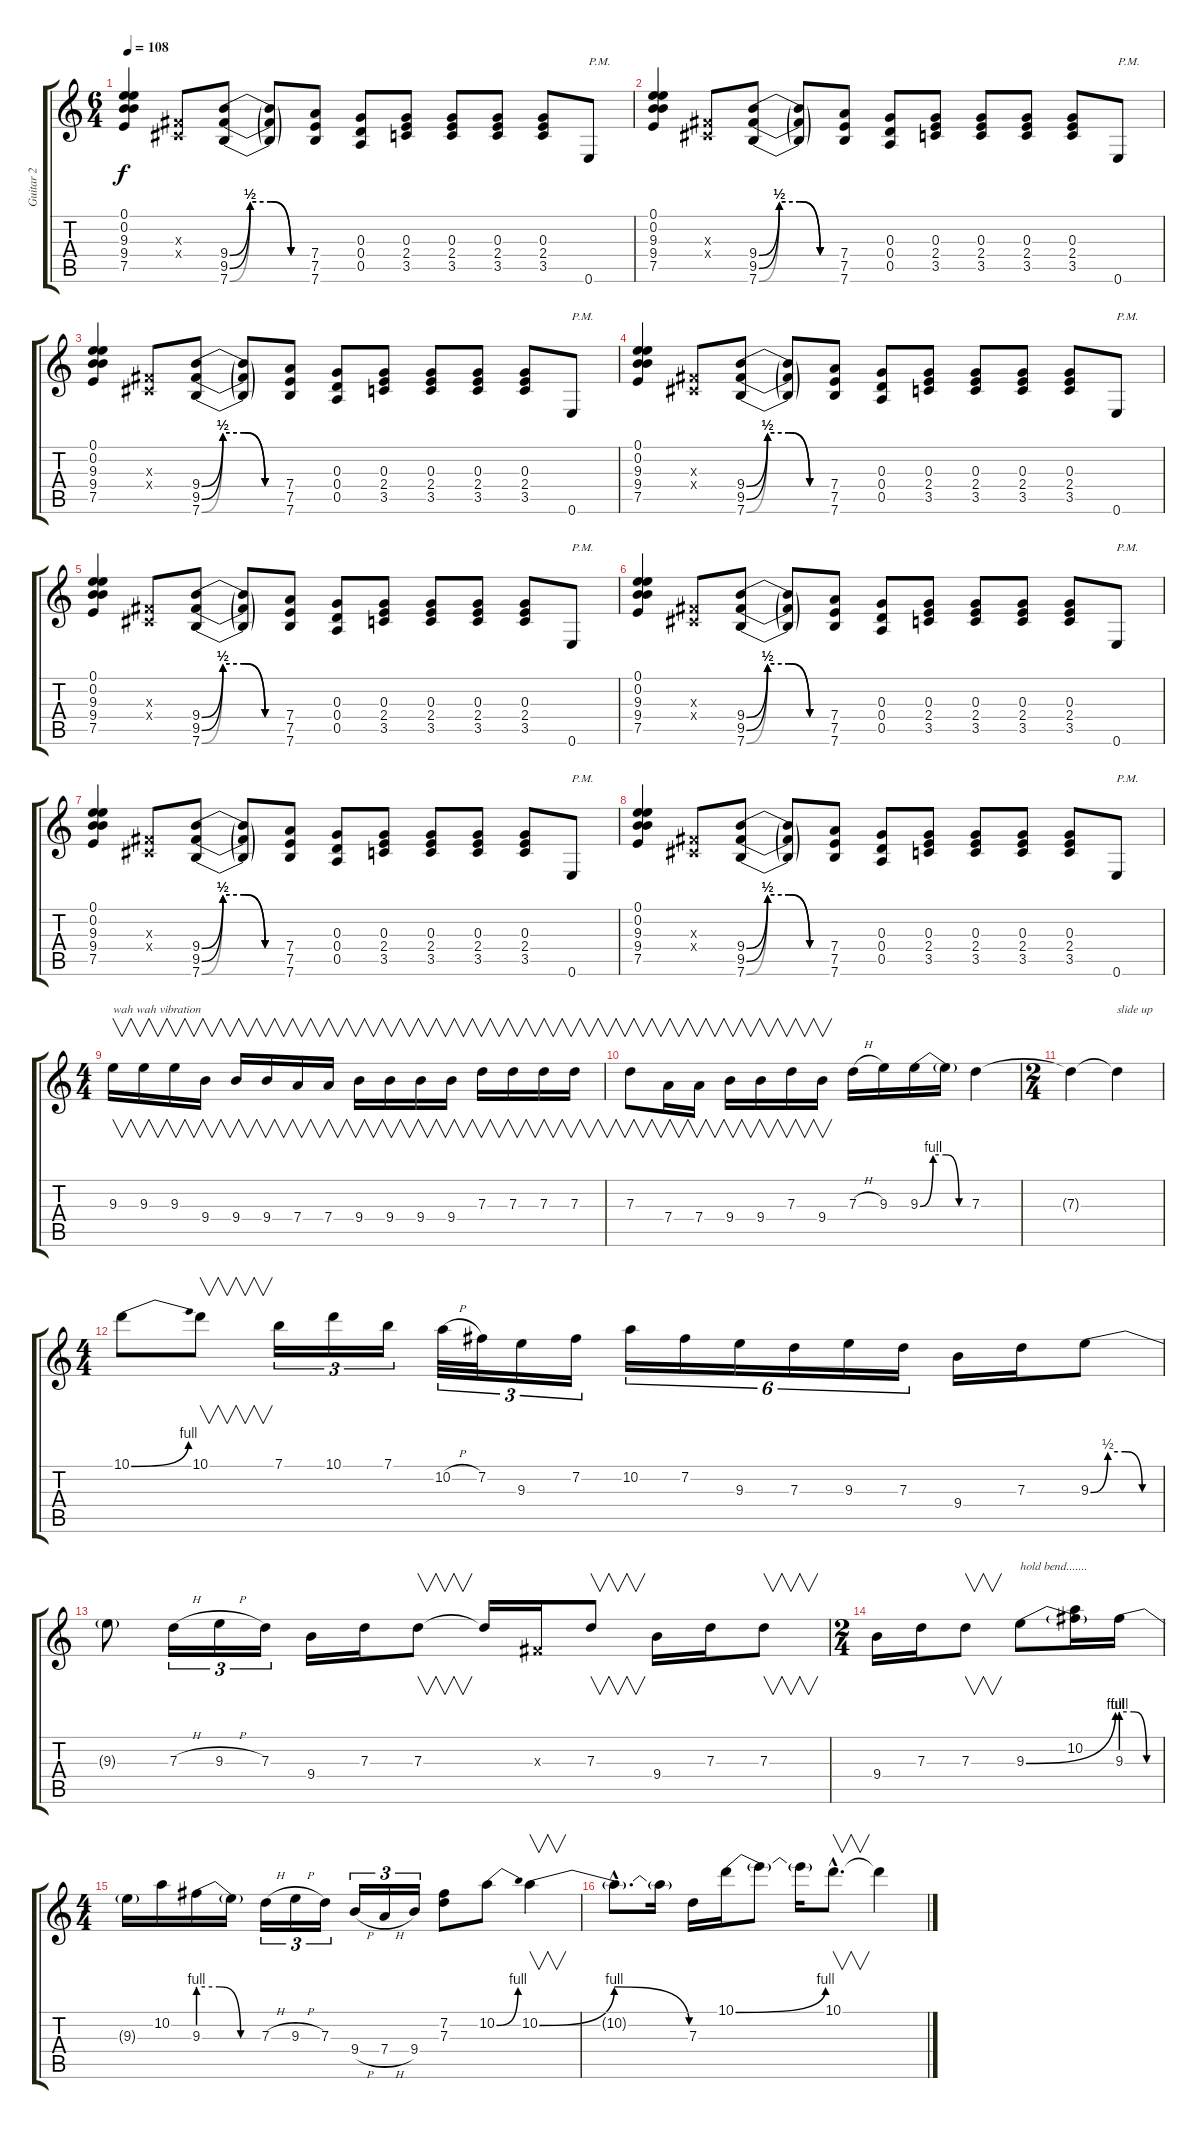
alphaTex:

\track ("Guitar 2" "Guitar 2") {instrument distortionguitar}
\staff {score tabs}
\tuning (E4 B3 G3 D3 A2 E2) {hide}
\ts (6 4)
\tempo 108
\clef g2
\ks c
(0.1 0.2 9.3 9.4 7.5).4{dy f} (-1.3{x} -1.4{x}).8 (9.4{be (custom 0 0 15 2 30 2 45 0 60 0)} 9.5{be (custom 0 0 15 2 30 2 45 0 60 0)} 7.6{be (custom 0 0 15 2 30 2 45 0 60 0)}).8 (9.4{t} 9.5{t} 7.6{t}).8 (7.4 7.5 7.6).8 (0.3 0.4 0.5).8 (0.3 2.4 3.5).8 (0.3 2.4 3.5).8 (0.3 2.4 3.5).8 (0.3 2.4 3.5).8 0.6.8{txt "P.M."} |
(0.1 0.2 9.3 9.4 7.5).4 (-1.3{x} -1.4{x}).8 (9.4{be (custom 0 0 15 2 30 2 45 0 60 0)} 9.5{be (custom 0 0 15 2 30 2 45 0 60 0)} 7.6{be (custom 0 0 15 2 30 2 45 0 60 0)}).8 (9.4{t} 9.5{t} 7.6{t}).8 (7.4 7.5 7.6).8 (0.3 0.4 0.5).8 (0.3 2.4 3.5).8 (0.3 2.4 3.5).8 (0.3 2.4 3.5).8 (0.3 2.4 3.5).8 0.6.8{txt "P.M."} |
(0.1 0.2 9.3 9.4 7.5).4 (-1.3{x} -1.4{x}).8 (9.4{be (custom 0 0 15 2 30 2 45 0 60 0)} 9.5{be (custom 0 0 15 2 30 2 45 0 60 0)} 7.6{be (custom 0 0 15 2 30 2 45 0 60 0)}).8 (9.4{t} 9.5{t} 7.6{t}).8 (7.4 7.5 7.6).8 (0.3 0.4 0.5).8 (0.3 2.4 3.5).8 (0.3 2.4 3.5).8 (0.3 2.4 3.5).8 (0.3 2.4 3.5).8 0.6.8{txt "P.M."} |
(0.1 0.2 9.3 9.4 7.5).4 (-1.3{x} -1.4{x}).8 (9.4{be (custom 0 0 15 2 30 2 45 0 60 0)} 9.5{be (custom 0 0 15 2 30 2 45 0 60 0)} 7.6{be (custom 0 0 15 2 30 2 45 0 60 0)}).8 (9.4{t} 9.5{t} 7.6{t}).8 (7.4 7.5 7.6).8 (0.3 0.4 0.5).8 (0.3 2.4 3.5).8 (0.3 2.4 3.5).8 (0.3 2.4 3.5).8 (0.3 2.4 3.5).8 0.6.8{txt "P.M."} |
(0.1 0.2 9.3 9.4 7.5).4 (-1.3{x} -1.4{x}).8 (9.4{be (custom 0 0 15 2 30 2 45 0 60 0)} 9.5{be (custom 0 0 15 2 30 2 45 0 60 0)} 7.6{be (custom 0 0 15 2 30 2 45 0 60 0)}).8 (9.4{t} 9.5{t} 7.6{t}).8 (7.4 7.5 7.6).8 (0.3 0.4 0.5).8 (0.3 2.4 3.5).8 (0.3 2.4 3.5).8 (0.3 2.4 3.5).8 (0.3 2.4 3.5).8 0.6.8{txt "P.M."} |
(0.1 0.2 9.3 9.4 7.5).4 (-1.3{x} -1.4{x}).8 (9.4{be (custom 0 0 15 2 30 2 45 0 60 0)} 9.5{be (custom 0 0 15 2 30 2 45 0 60 0)} 7.6{be (custom 0 0 15 2 30 2 45 0 60 0)}).8 (9.4{t} 9.5{t} 7.6{t}).8 (7.4 7.5 7.6).8 (0.3 0.4 0.5).8 (0.3 2.4 3.5).8 (0.3 2.4 3.5).8 (0.3 2.4 3.5).8 (0.3 2.4 3.5).8 0.6.8{txt "P.M."} |
(0.1 0.2 9.3 9.4 7.5).4 (-1.3{x} -1.4{x}).8 (9.4{be (custom 0 0 15 2 30 2 45 0 60 0)} 9.5{be (custom 0 0 15 2 30 2 45 0 60 0)} 7.6{be (custom 0 0 15 2 30 2 45 0 60 0)}).8 (9.4{t} 9.5{t} 7.6{t}).8 (7.4 7.5 7.6).8 (0.3 0.4 0.5).8 (0.3 2.4 3.5).8 (0.3 2.4 3.5).8 (0.3 2.4 3.5).8 (0.3 2.4 3.5).8 0.6.8{txt "P.M."} |
(0.1 0.2 9.3 9.4 7.5).4 (-1.3{x} -1.4{x}).8 (9.4{be (custom 0 0 15 2 30 2 45 0 60 0)} 9.5{be (custom 0 0 15 2 30 2 45 0 60 0)} 7.6{be (custom 0 0 15 2 30 2 45 0 60 0)}).8 (9.4{t} 9.5{t} 7.6{t}).8 (7.4 7.5 7.6).8 (0.3 0.4 0.5).8 (0.3 2.4 3.5).8 (0.3 2.4 3.5).8 (0.3 2.4 3.5).8 (0.3 2.4 3.5).8 0.6.8{txt "P.M."} |
\ts (4 4)
9.3.16{v txt "wah wah vibration"} 9.3.16{v} 9.3.16{v} 9.4.16{v} 9.4.16{v} 9.4.16{v} 7.4.16{v} 7.4.16{v} 9.4.16{v} 9.4.16{v} 9.4.16{v} 9.4.16{v} 7.3.16{v} 7.3.16{v} 7.3.16{v} 7.3.16{v} |
7.3.8{v} 7.4.16{v} 7.4.16{v} 9.4.16{v} 9.4.16{v} 7.3.16{v} 9.4.16{v} 7.3{h}.16 9.3.16 9.3{be (custom 0 0 15 4 30 4 45 0 60 0)}.16 9.3{t}.16 7.3.4 |
\ts (2 4)
7.3{t}.4 7.3{t}.4{txt "slide up"} |
\ts (4 4)
10.1{be (bend 0 0 60 4)}.8 10.1.8{v} 7.1.16{tu (3 2)} 10.1.16{tu (3 2)} 7.1.16{tu (3 2)} 10.2{h}.32{tu (3 2)} 7.2.32{tu (3 2)} 9.3.16{tu (3 2)} 7.2.16{tu (3 2)} 10.2.16{tu (6 4)} 7.2.16{tu (6 4)} 9.3.16{tu (6 4)} 7.3.16{tu (6 4)} 9.3.16{tu (6 4)} 7.3.16{tu (6 4)} 9.4.16 7.3.16 9.3{be (custom 0 0 15 2 30 2 45 0 60 0)}.8 |
9.3{t}.8 7.3{h}.16{tu (3 2)} 9.3{h}.16{tu (3 2)} 7.3.16{tu (3 2)} 9.4.16 7.3.16 7.3.8{v} 7.3{t}.16 -1.3{x}.16 7.3.8{v} 9.4.16 7.3.16 7.3.8{v} |
\ts (2 4)
9.4.16 7.3.16 7.3.8{v} 9.3{be (bend 0 0 60 4)}.8{txt "hold bend......."} (10.2 9.3{t}).16 9.3{be (custom 0 4 20 4 40 0 60 0)}.16 |
\ts (4 4)
9.3{t}.16 10.2.16 9.3{be (custom 0 4 20 4 40 0 60 0)}.16 9.3{t}.16 7.3{h}.16{tu (3 2)} 9.3{h}.16{tu (3 2)} 7.3.16{tu (3 2)} 9.4{h}.16{tu (3 2)} 7.4{h}.16{tu (3 2)} 9.4.16{tu (3 2)} (7.2 7.3).8 10.2{be (bend 0 0 60 4)}.8 10.2{be (bendrelease 0 0 9 4 30 4 60 0)}.4{v} |
10.2{hac t}.8{d} 10.2{t}.16 7.3.16 10.1{be (bend 0 0 60 4)}.16 10.1{t}.8 10.1{t}.16 10.1{hac}.8{v d} 10.1{t}.4
